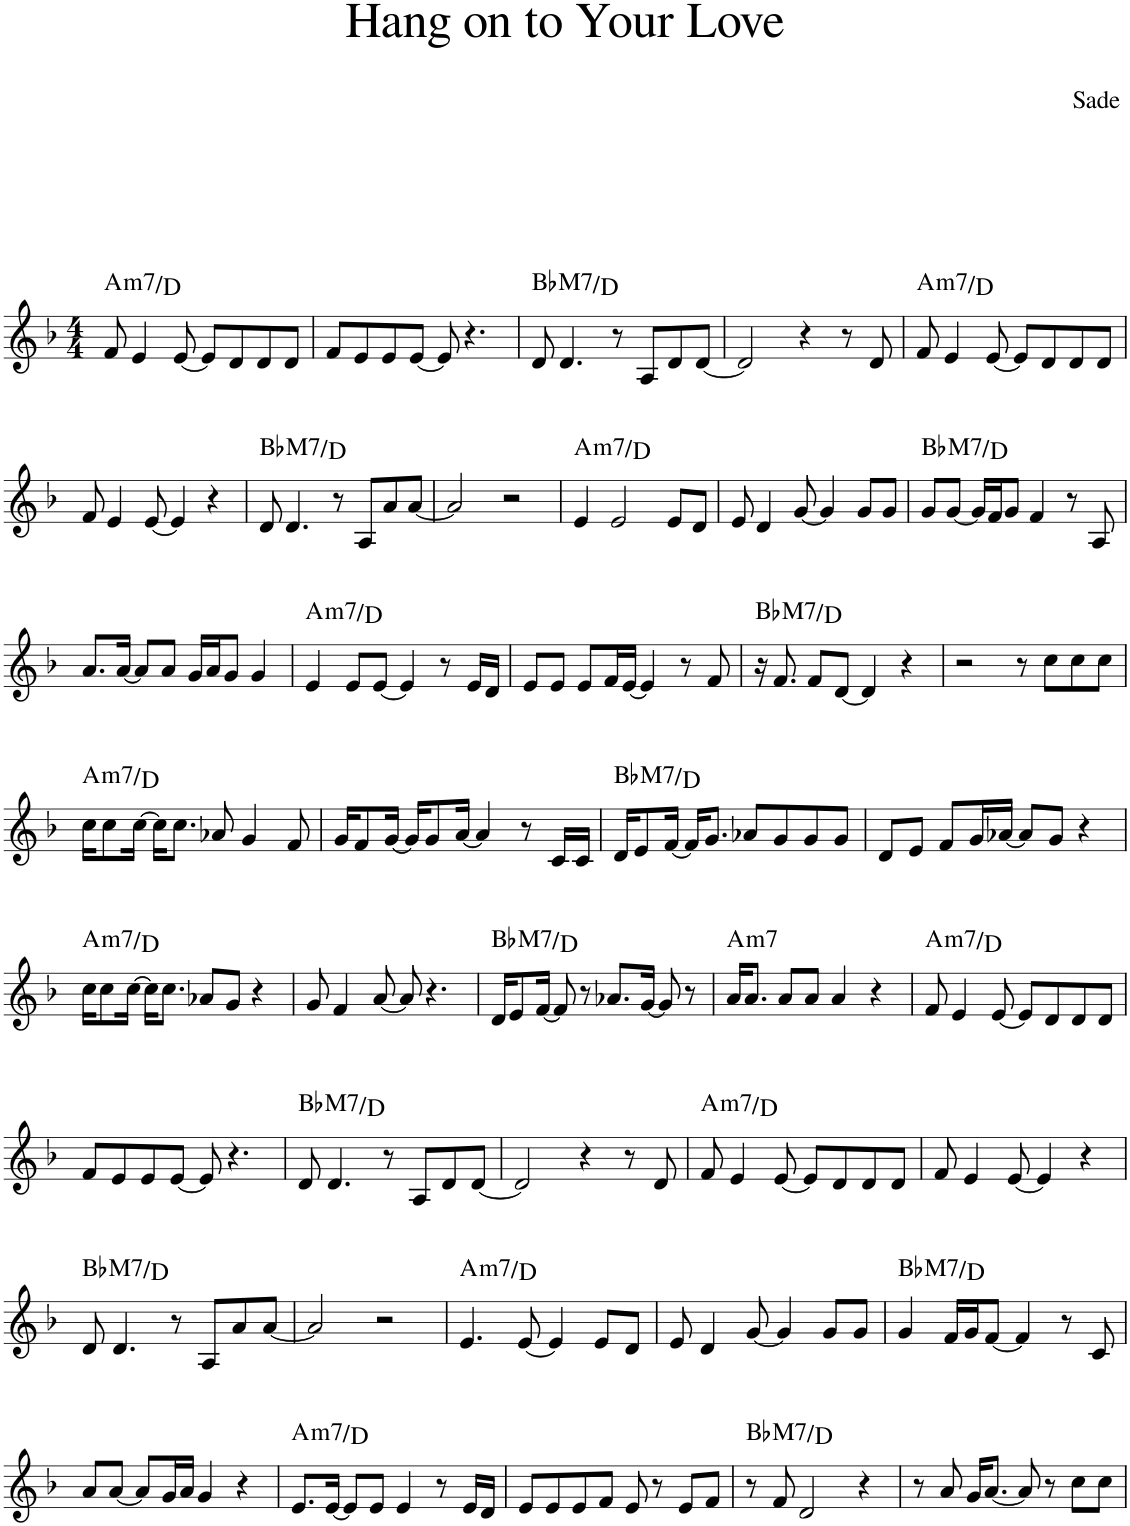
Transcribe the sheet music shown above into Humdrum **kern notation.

**kern	**harte
*part1	*part1
*staff1	*
*I"Piano	*
*I'Pno.	*
*clefG2	*
*k[b-]	*
*M4/4	*
=1	=1
!	!LO:H:kt=m7
8f/	A:min7/4
4e/	.
[8e/	.
8e/L]	.
8d/	.
8d/	.
8d/J	.
=2	=2
8f/L	.
8e/	.
8e/	.
[8e/J	.
8e/]	.
4.r	.
=3	=3
!	!LO:H:kt=M7
8d/	Bb:maj7/3
4.d/	.
8r	.
8A/L	.
8d/	.
[8d/J	.
=4	=4
2d/]	.
4r	.
8r	.
8d/	.
=5	=5
!	!LO:H:kt=m7
8f/	A:min7/4
4e/	.
[8e/	.
8e/L]	.
8d/	.
8d/	.
8d/J	.
!!LO:LB:g=z
=6	=6
8f/	.
4e/	.
[8e/	.
4e/]	.
4r	.
=7	=7
!	!LO:H:kt=M7
8d/	Bb:maj7/3
4.d/	.
8r	.
8A/L	.
8a/	.
[8a/J	.
=8	=8
2a/]	.
2r	.
=9	=9
!	!LO:H:kt=m7
4e/	A:min7/4
2e/	.
8e/L	.
8d/J	.
=10	=10
8e/	.
4d/	.
[8g/	.
4g/]	.
8g/L	.
8g/J	.
=11	=11
!	!LO:H:kt=M7
8g/L	Bb:maj7/3
[8g/J	.
16g/LL]	.
16f/J	.
8g/J	.
4f/	.
8r	.
8A/	.
!!LO:LB:g=z
=12	=12
8.a/L	.
[16a/Jk	.
8a/L]	.
8a/J	.
16g/LL	.
16a/J	.
8g/J	.
4g/	.
=13	=13
!	!LO:H:kt=m7
4e/	A:min7/4
8e/L	.
[8e/J	.
4e/]	.
8r	.
16e/LL	.
16d/JJ	.
=14	=14
8e/L	.
8e/J	.
8e/L	.
16f/L	.
[16e/JJ	.
4e/]	.
8r	.
8f/	.
=15	=15
!	!LO:H:kt=M7
16r	Bb:maj7/3
8.f/	.
8f/L	.
[8d/J	.
4d/]	.
4r	.
=16	=16
2r	.
8r	.
8cc\L	.
8cc\	.
8cc\J	.
!!LO:LB:g=z
=17	=17
!	!LO:H:kt=m7
16cc\KL	A:min7/4
8cc\	.
[16cc\Jk	.
16cc\KL]	.
8.cc\J	.
8a-X/	.
4g/	.
8f/	.
=18	=18
16g/KL	.
8f/	.
[16g/Jk	.
16g/KL]	.
8g/	.
[16a/Jk	.
4a/]	.
8r	.
16c/LL	.
16c/JJ	.
=19	=19
!	!LO:H:kt=M7
16d/KL	Bb:maj7/3
8e/	.
[16f/Jk	.
16f/KL]	.
8.g/J	.
8a-X/L	.
8g/	.
8g/	.
8g/J	.
=20	=20
8d/L	.
8e/J	.
8f/L	.
16g/L	.
[16a-X/JJ	.
8a-/L]	.
8g/J	.
4r	.
!!LO:LB:g=z
=21	=21
!	!LO:H:kt=m7
16cc\KL	A:min7/4
8cc\	.
[16cc\Jk	.
16cc\KL]	.
8.cc\J	.
8a-X/L	.
8g/J	.
4r	.
=22	=22
8g/	.
4f/	.
[8a/	.
8a/]	.
4.r	.
=23	=23
!	!LO:H:kt=M7
16d/KL	Bb:maj7/3
8e/	.
[16f/Jk	.
8f/]	.
8r	.
8.a-X/L	.
[16g/Jk	.
8g/]	.
8r	.
=24	=24
!	!LO:H:kt=m7
16a/KL	A:min7
8.a/J	.
8a/L	.
8a/J	.
4a/	.
4r	.
=25	=25
!	!LO:H:kt=m7
8f/	A:min7/4
4e/	.
[8e/	.
8e/L]	.
8d/	.
8d/	.
8d/J	.
!!LO:LB:g=z
=26	=26
8f/L	.
8e/	.
8e/	.
[8e/J	.
8e/]	.
4.r	.
=27	=27
!	!LO:H:kt=M7
8d/	Bb:maj7/3
4.d/	.
8r	.
8A/L	.
8d/	.
[8d/J	.
=28	=28
2d/]	.
4r	.
8r	.
8d/	.
=29	=29
!	!LO:H:kt=m7
8f/	A:min7/4
4e/	.
[8e/	.
8e/L]	.
8d/	.
8d/	.
8d/J	.
=30	=30
8f/	.
4e/	.
[8e/	.
4e/]	.
4r	.
!!LO:LB:g=z
=31	=31
!	!LO:H:kt=M7
8d/	Bb:maj7/3
4.d/	.
8r	.
8A/L	.
8a/	.
[8a/J	.
=32	=32
2a/]	.
2r	.
=33	=33
!	!LO:H:kt=m7
4.e/	A:min7/4
[8e/	.
4e/]	.
8e/L	.
8d/J	.
=34	=34
8e/	.
4d/	.
[8g/	.
4g/]	.
8g/L	.
8g/J	.
=35	=35
!	!LO:H:kt=M7
4g/	Bb:maj7/3
16f/LL	.
16g/J	.
[8f/J	.
4f/]	.
8r	.
8c/	.
!!LO:LB:g=z
=36	=36
8a/L	.
[8a/J	.
8a/L]	.
16g/L	.
16a/JJ	.
4g/	.
4r	.
=37	=37
!	!LO:H:kt=m7
8.e/L	A:min7/4
[16e/Jk	.
8e/L]	.
8e/J	.
4e/	.
8r	.
16e/LL	.
16d/JJ	.
=38	=38
8e/L	.
8e/	.
8e/	.
8f/J	.
8e/	.
8r	.
8e/L	.
8f/J	.
=39	=39
!	!LO:H:kt=M7
8r	Bb:maj7/3
8f/	.
2d/	.
4r	.
=40	=40
8r	.
8a/	.
16g/KL	.
[8.a/J	.
8a/]	.
8r	.
8cc\L	.
8cc\J	.
=	=
*-	*-
